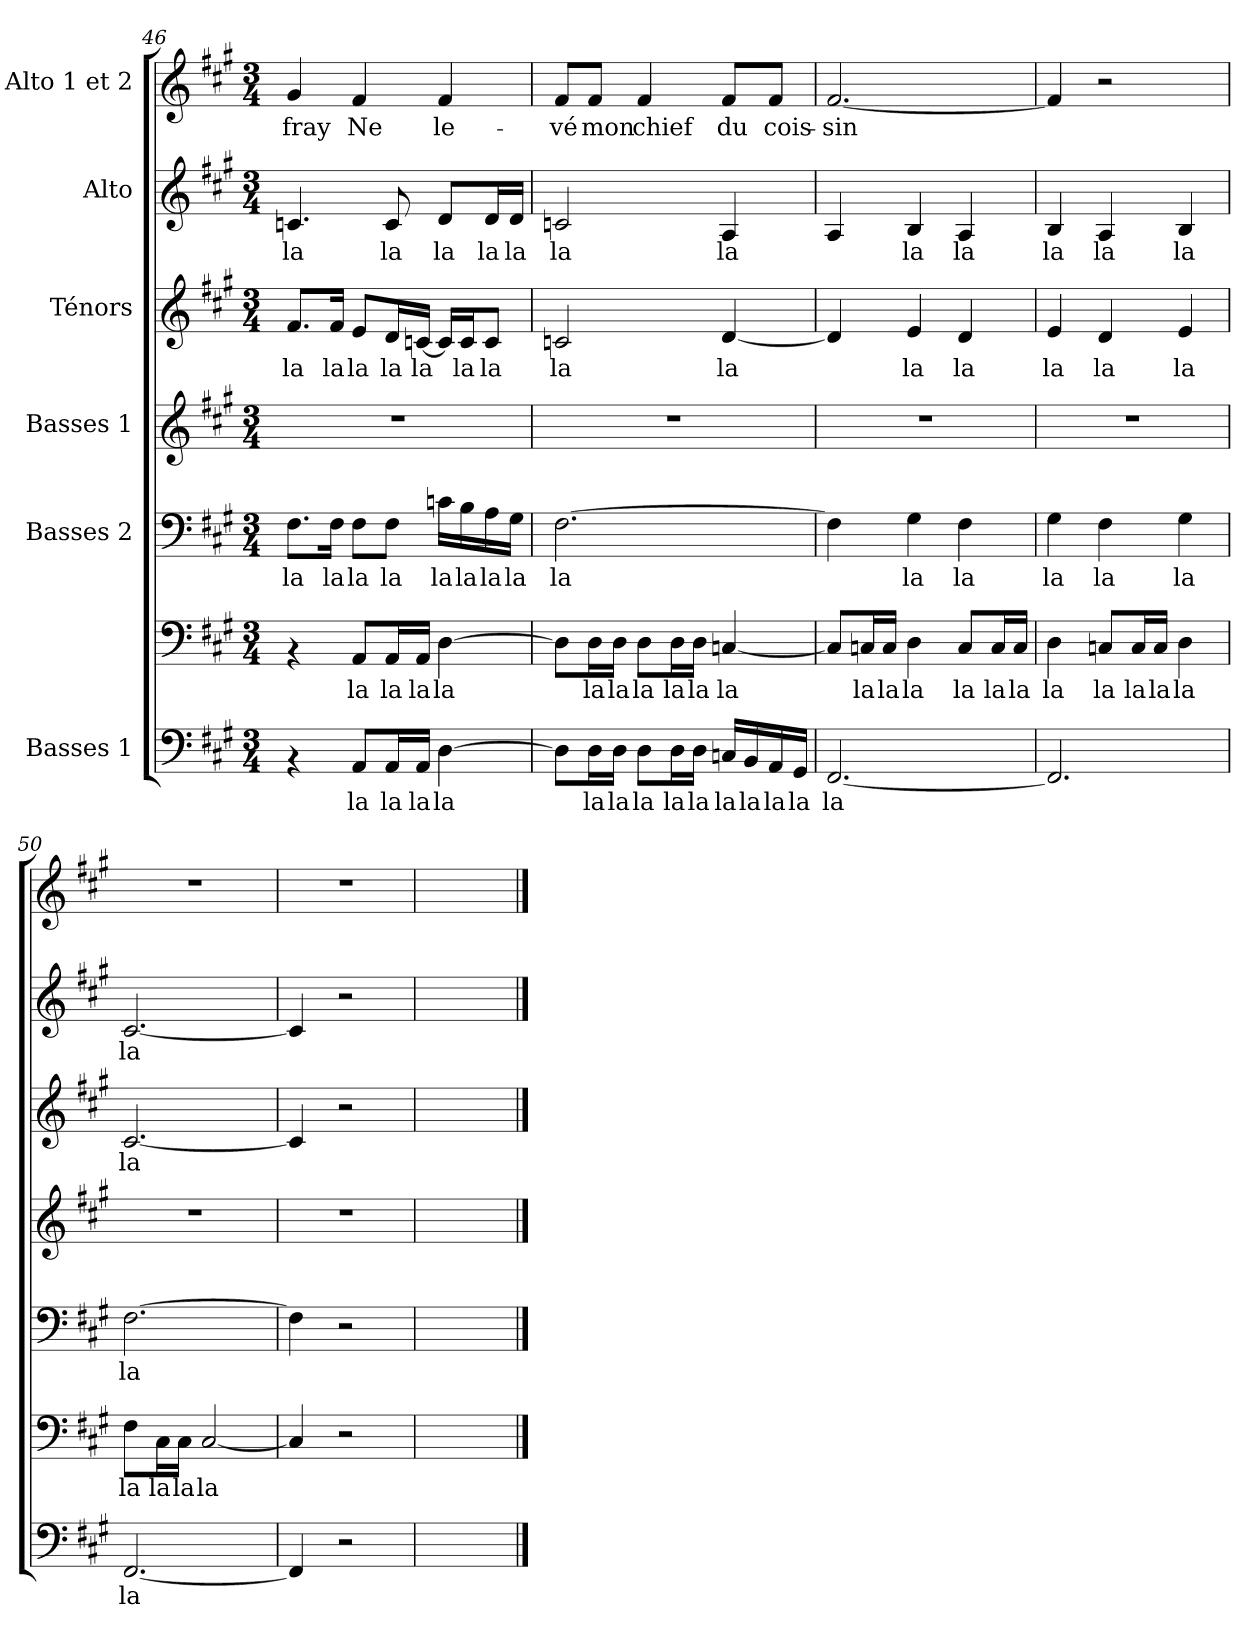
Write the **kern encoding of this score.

**kern	**text	**kern	**text	**kern	**text	**kern	**kern	**text	**kern	**text	**kern	**text
*part6	*part6	*part6	*part6	*part5	*part5	*part4	*part3	*part3	*part2	*part2	*part1	*part1
*staff7	*staff7	*staff6	*staff6	*staff5	*staff5	*staff4	*staff3	*staff3	*staff2	*staff2	*staff1	*staff1
*I"Basses 1	*	*	*	*I"Basses 2	*	*I"Basses 1	*I"Ténors	*	*I"Alto	*	*I"Alto 1 et 2	*
*clefF4	*	*clefF4	*	*clefF4	*	*clefG2	*clefG2	*	*clefG2	*	*clefG2	*
*k[f#c#g#]	*	*k[f#c#g#]	*	*k[f#c#g#]	*	*k[f#c#g#]	*k[f#c#g#]	*	*k[f#c#g#]	*	*k[f#c#g#]	*
*A:	*	*A:	*	*A:	*	*A:	*A:	*	*A:	*	*A:	*
*M3/4	*	*M3/4	*	*M3/4	*	*M3/4	*M3/4	*	*M3/4	*	*M3/4	*
=46	=46	=46	=46	=46	=46	=46	=46	=46	=46	=46	=46	=46
4rAA	.	4rAA	.	8.F#\L	la	2.r	8.f#/L	la	4.cn/	-la	4g#/	fray
.	.	.	.	16F#\Jk	la	.	16f#/Jk	la	.	.	.	.
8AA/L	la	8AA/L	la	8F#\L	la	.	8e/L	la	.	.	4f#/	Ne
16AA/L	la	16AA/L	la	8F#\J	la	.	16d/L	la	8c/	la	.	.
16AA/JJ	la	16AA/JJ	la	.	.	.	[16cn/JJ	la	.	.	.	.
[4D\	la	[4D\	la	16cn\LL	la	.	16c/LL]	.	8d/L	la	4f#/	le-
.	.	.	.	16B\	la	.	16c/J	la	.	.	.	.
.	.	.	.	16A\	la	.	8c/J	la	16d/L	la	.	.
.	.	.	.	16G#\JJ	la	.	.	.	16d/JJ	la	.	.
=47	=47	=47	=47	=47	=47	=47	=47	=47	=47	=47	=47	=47
8D\L]	.	8D\L]	.	[2.F#\	la	2.r	2cn/	la	2cn/	-la	8f#/L	vé
16D\L	la	16D\L	la	.	.	.	.	.	.	.	8f#/J	mon
16D\JJ	la	16D\JJ	la	.	.	.	.	.	.	.	.	.
8D\L	la	8D\L	la	.	.	.	.	.	.	.	4f#/	chief
16D\L	la	16D\L	la	.	.	.	.	.	.	.	.	.
16D\JJ	la	16D\JJ	la	.	.	.	.	.	.	.	.	.
16Cn/LL	la	[4Cn/	la	.	.	.	[4d/	la	4A/	la	8f#/L	du
16BB/	la	.	.	.	.	.	.	.	.	.	.	.
16AA/	la	.	.	.	.	.	.	.	.	.	8f#/J	cois-
16GG#/JJ	la	.	.	.	.	.	.	.	.	.	.	.
!!LO:PB:g=z
=48	=48	=48	=48	=48	=48	=48	=48	=48	=48	=48	=48	=48
[2.FF#/	la	8Cn/L]	.	4F#\]	.	2.r	4d/]	.	4A/	.	[2.f#/	sin
.	.	16C/L	la	.	.	.	.	.	.	.	.	.
.	.	16C/JJ	la	.	.	.	.	.	.	.	.	.
.	.	4D\	la	4G#\	la	.	4e/	la	4B/	la	.	.
.	.	8C/L	la	4F#\	la	.	4d/	la	4A/	la	.	.
.	.	16C/L	la	.	.	.	.	.	.	.	.	.
.	.	16C/JJ	la	.	.	.	.	.	.	.	.	.
=49	=49	=49	=49	=49	=49	=49	=49	=49	=49	=49	=49	=49
2.FF#/]	.	4D\	la	4G#\	la	2.r	4e/	la	4B/	la	4f#/]	.
.	.	8Cn/L	la	4F#\	la	.	4d/	la	4A/	la	2r	.
.	.	16C/L	la	.	.	.	.	.	.	.	.	.
.	.	16C/JJ	la	.	.	.	.	.	.	.	.	.
.	.	4D\	la	4G#\	la	.	4e/	la	4B/	la	.	.
=50	=50	=50	=50	=50	=50	=50	=50	=50	=50	=50	=50	=50
[2.FF#/	la	8F#\L	la	[2.F#\	la	2.r	[2.c#/	la	[2.c#/	la	2.r	.
.	.	16C#\L	la	.	.	.	.	.	.	.	.	.
.	.	16C#\JJ	la	.	.	.	.	.	.	.	.	.
.	.	[2C#/	la	.	.	.	.	.	.	.	.	.
=51	=51	=51	=51	=51	=51	=51	=51	=51	=51	=51	=51	=51
4FF#/]	.	4C#/]	.	4F#\]	.	2.r	4c#/]	.	4c#/]	.	2.r	.
2r	.	2r	.	2r	.	.	2r	.	2r	.	.	.
=52	=52	=52	=52	=52	=52	=52	=52	=52	=52	=52	=52	=52
2.ryy	.	2.ryy	.	2.ryy	.	2.ryy	2.ryy	.	2.ryy	.	2.ryy	.
==	==	==	==	==	==	==	==	==	==	==	==	==
*-	*-	*-	*-	*-	*-	*-	*-	*-	*-	*-	*-	*-
